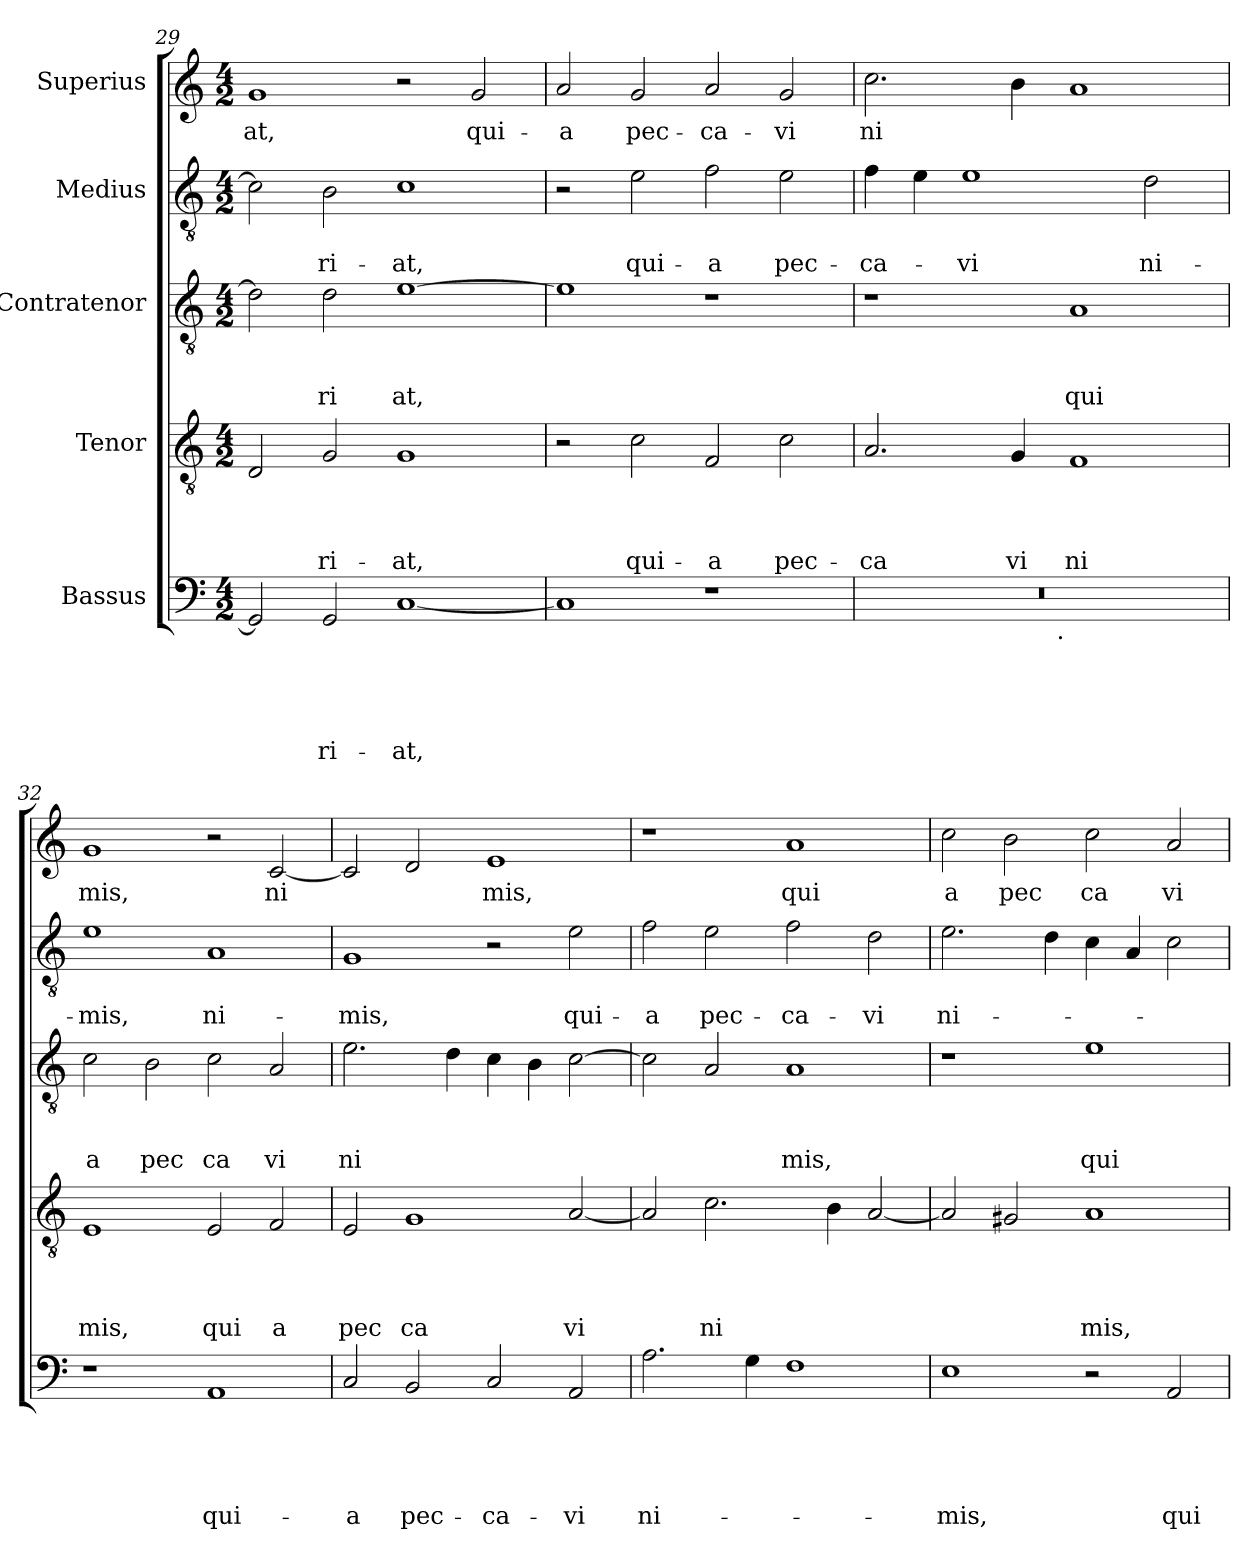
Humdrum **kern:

**kern	**text	**text	**text	**text	**text	**kern	**text	**text	**text	**text	**kern	**text	**text	**text	**kern	**text	**text	**kern	**text
*part5	*part5	*part5	*part5	*part5	*part5	*part4	*part4	*part4	*part4	*part4	*part3	*part3	*part3	*part3	*part2	*part2	*part2	*part1	*part1
*staff5	*staff5	*staff5	*staff5	*staff5	*staff5	*staff4	*staff4	*staff4	*staff4	*staff4	*staff3	*staff3	*staff3	*staff3	*staff2	*staff2	*staff2	*staff1	*staff1
*I"Bassus	*	*	*	*	*	*I"Tenor	*	*	*	*	*I"Contratenor	*	*	*	*I"Medius	*	*	*I"Superius	*
*clefF4	*	*	*	*	*	*clefGv2	*	*	*	*	*clefGv2	*	*	*	*clefGv2	*	*	*clefG2	*
*k[]	*	*	*	*	*	*k[]	*	*	*	*	*k[]	*	*	*	*k[]	*	*	*k[]	*
*C:	*	*	*	*	*	*C:	*	*	*	*	*C:	*	*	*	*C:	*	*	*C:	*
*M4/2	*	*	*	*	*	*M4/2	*	*	*	*	*M4/2	*	*	*	*M4/2	*	*	*M4/2	*
=29	=29	=29	=29	=29	=29	=29	=29	=29	=29	=29	=29	=29	=29	=29	=29	=29	=29	=29	=29
!	!	!	!	!	!	!	!	!	!	!	!	!	!	!	!	!	!	!	!LO:LY:b
2GG/]	.	.	.	.	.	2D/	.	.	.	.	2d\]	.	.	.	2c\]	.	.	1g	-at,
!	!	!	!	!	!LO:LY:b	!	!	!	!	!LO:LY:b	!	!	!	!LO:LY:b	!	!	!LO:LY:b	!	!
2GG/	.	.	.	.	-ri-	2G/	.	.	.	-ri-	2d\	.	.	ri	2B\	.	-ri-	.	.
!	!	!	!	!	!LO:LY:b	!	!	!	!	!LO:LY:b	!	!	!	!LO:LY:b	!	!	!LO:LY:b	!	!
[<1C	.	.	.	.	-at,	1G	.	.	.	-at,	[>1e	.	.	at,	1c	.	-at,	2r	.
!	!	!	!	!	!	!	!	!	!	!	!	!	!	!	!	!	!	!	!LO:LY:b
.	.	.	.	.	.	.	.	.	.	.	.	.	.	.	.	.	.	2g/	qui-
=30	=30	=30	=30	=30	=30	=30	=30	=30	=30	=30	=30	=30	=30	=30	=30	=30	=30	=30	=30
!	!	!	!	!	!	!	!	!	!	!	!	!	!	!	!	!	!	!	!LO:LY:b
1C]	.	.	.	.	.	2r	.	.	.	.	1e]	.	.	.	2r	.	.	2a/	-a
!	!	!	!	!	!	!	!	!	!	!LO:LY:b	!	!	!	!	!	!	!LO:LY:b	!	!LO:LY:b
.	.	.	.	.	.	2c\	.	.	.	qui-	.	.	.	.	2e\	.	qui-	2g/	pec-
!	!	!	!	!	!	!	!	!	!	!LO:LY:b	!	!	!	!	!	!	!LO:LY:b	!	!LO:LY:b
1r	.	.	.	.	.	2F/	.	.	.	-a	1r	.	.	.	2f\	.	-a	2a/	-ca-
!	!	!	!	!	!	!	!	!	!	!LO:LY:b	!	!	!	!	!	!	!LO:LY:b	!	!LO:LY:b
.	.	.	.	.	.	2c\	.	.	.	pec-	.	.	.	.	2e\	.	pec-	2g/	-vi
!!LO:LB:g=z
=31	=31	=31	=31	=31	=31	=31	=31	=31	=31	=31	=31	=31	=31	=31	=31	=31	=31	=31	=31
!	!	!	!	!	!	!	!	!	!	!LO:LY:b	!	!	!	!	!	!	!LO:LY:b	!	!LO:LY:b
*^	*	*	*	*	*	*	*	*	*	*	*	*	*	*	*	*	*	*	*
0r	2ryy	.	.	.	.	.	2.A/	.	.	.	-ca	1r	.	.	.	4f\	.	-ca-	2.cc\	ni
.	.	.	.	.	.	.	.	.	.	.	.	.	.	.	.	4e\	.	.	.	.
!	!	!	!	!	!	!	!	!	!	!	!	!	!	!	!	!	!	!LO:LY:b	!	!
.	4...ryy	.	.	.	.	.	.	.	.	.	.	.	.	.	.	1e	.	-vi	.	.
!	!	!	!	!	!	!	!	!	!	!	!LO:LY:b	!	!	!	!	!	!	!	!	!
.	.	.	.	.	.	.	4G/	.	.	.	vi	.	.	.	.	.	.	.	4b\	.
!	!LO:TX:b:t=.	!	!	!	!	!	!	!	!	!	!	!	!	!	!	!	!	!	!	!
.	1ryy	.	.	.	.	.	.	.	.	.	.	.	.	.	.	.	.	.	.	.
!	!	!	!	!	!	!	!	!	!	!	!LO:LY:b	!	!	!	!LO:LY:b	!	!	!	!	!
.	.	.	.	.	.	.	1F	.	.	.	ni	1A	.	.	qui	.	.	.	1a	.
!	!	!	!	!	!	!	!	!	!	!	!	!	!	!	!	!	!	!LO:LY:b	!	!
.	.	.	.	.	.	.	.	.	.	.	.	.	.	.	.	2d\	.	ni-	.	.
.	32ryy	.	.	.	.	.	.	.	.	.	.	.	.	.	.	.	.	.	.	.
=32	=32	=32	=32	=32	=32	=32	=32	=32	=32	=32	=32	=32	=32	=32	=32	=32	=32	=32	=32	=32
!	!	!	!	!	!	!	!	!	!	!	!LO:LY:b	!	!	!	!LO:LY:b	!	!	!LO:LY:b	!	!LO:LY:b
*v	*v	*	*	*	*	*	*	*	*	*	*	*	*	*	*	*	*	*	*	*
1r	.	.	.	.	.	1E	.	.	.	mis,	2c\	.	.	a	1e	.	-mis,	1g	mis,
!	!	!	!	!	!	!	!	!	!	!	!	!	!	!LO:LY:b	!	!	!	!	!
.	.	.	.	.	.	.	.	.	.	.	2B\	.	.	pec	.	.	.	.	.
!	!	!	!	!	!LO:LY:b	!	!	!	!	!LO:LY:b	!	!	!	!LO:LY:b	!	!	!LO:LY:b	!	!
1AA	.	.	.	.	qui-	2E/	.	.	.	qui	2c\	.	.	ca	1A	.	ni-	2r	.
!	!	!	!	!	!	!	!	!	!	!LO:LY:b	!	!	!	!LO:LY:b	!	!	!	!	!LO:LY:b
.	.	.	.	.	.	2F/	.	.	.	a	2A/	.	.	vi	.	.	.	[<2c/	ni
=33	=33	=33	=33	=33	=33	=33	=33	=33	=33	=33	=33	=33	=33	=33	=33	=33	=33	=33	=33
!	!	!	!	!	!LO:LY:b	!	!	!	!	!LO:LY:b	!	!	!	!LO:LY:b	!	!	!LO:LY:b	!	!
2C/	.	.	.	.	-a	2E/	.	.	.	pec	2.e\	.	.	ni	1G	.	-mis,	2c/]	.
!	!	!	!	!	!LO:LY:b	!	!	!	!	!LO:LY:b	!	!	!	!	!	!	!	!	!
2BB/	.	.	.	.	pec-	1G	.	.	.	ca	.	.	.	.	.	.	.	2d/	.
.	.	.	.	.	.	.	.	.	.	.	4d\	.	.	.	.	.	.	.	.
!	!	!	!	!	!LO:LY:b	!	!	!	!	!	!	!	!	!	!	!	!	!	!LO:LY:b
2C/	.	.	.	.	-ca-	.	.	.	.	.	4c\	.	.	.	2r	.	.	1e	mis,
.	.	.	.	.	.	.	.	.	.	.	4B\	.	.	.	.	.	.	.	.
!	!	!	!	!	!LO:LY:b	!	!	!	!	!LO:LY:b	!	!	!	!	!	!	!LO:LY:b	!	!
2AA/	.	.	.	.	-vi	[<2A/	.	.	.	vi	[>2c\	.	.	.	2e\	.	qui-	.	.
=34	=34	=34	=34	=34	=34	=34	=34	=34	=34	=34	=34	=34	=34	=34	=34	=34	=34	=34	=34
!	!	!	!	!	!LO:LY:b	!	!	!	!	!	!	!	!	!	!	!	!LO:LY:b	!	!
2.A\	.	.	.	.	ni-	2A/]	.	.	.	.	2c\]	.	.	.	2f\	.	-a	1r	.
!	!	!	!	!	!	!	!	!	!	!LO:LY:b	!	!	!	!	!	!	!LO:LY:b	!	!
.	.	.	.	.	.	2.c\	.	.	.	ni	2A/	.	.	.	2e\	.	pec-	.	.
4G\	.	.	.	.	.	.	.	.	.	.	.	.	.	.	.	.	.	.	.
!	!	!	!	!	!	!	!	!	!	!	!	!	!	!LO:LY:b	!	!	!LO:LY:b	!	!LO:LY:b
1F	.	.	.	.	.	.	.	.	.	.	1A	.	.	mis,	2f\	.	-ca-	1a	qui
.	.	.	.	.	.	4B\	.	.	.	.	.	.	.	.	.	.	.	.	.
!	!	!	!	!	!	!	!	!	!	!	!	!	!	!	!	!	!LO:LY:b	!	!
.	.	.	.	.	.	[<2A/	.	.	.	.	.	.	.	.	2d\	.	-vi	.	.
=35	=35	=35	=35	=35	=35	=35	=35	=35	=35	=35	=35	=35	=35	=35	=35	=35	=35	=35	=35
!	!	!	!	!	!LO:LY:b	!	!	!	!	!	!	!	!	!	!	!	!LO:LY:b	!	!LO:LY:b
1E	.	.	.	.	-mis,	2A/]	.	.	.	.	1r	.	.	.	2.e\	.	ni-	2cc\	a
!	!	!	!	!	!	!	!	!	!	!	!	!	!	!	!	!	!	!	!LO:LY:b
.	.	.	.	.	.	2G#X/	.	.	.	.	.	.	.	.	.	.	.	2b\	pec
.	.	.	.	.	.	.	.	.	.	.	.	.	.	.	4d\	.	.	.	.
!	!	!	!	!	!	!	!	!	!	!LO:LY:b	!	!	!	!LO:LY:b	!	!	!	!	!LO:LY:b
2r	.	.	.	.	.	1A	.	.	.	mis,	1e	.	.	qui	4c\	.	.	2cc\	ca
.	.	.	.	.	.	.	.	.	.	.	.	.	.	.	4A/	.	.	.	.
!	!	!	!	!	!LO:LY:b	!	!	!	!	!	!	!	!	!	!	!	!	!	!LO:LY:b
2AA/	.	.	.	.	qui-	.	.	.	.	.	.	.	.	.	2c\	.	.	2a/	vi
=	=	=	=	=	=	=	=	=	=	=	=	=	=	=	=	=	=	=	=
*-	*-	*-	*-	*-	*-	*-	*-	*-	*-	*-	*-	*-	*-	*-	*-	*-	*-	*-	*-
